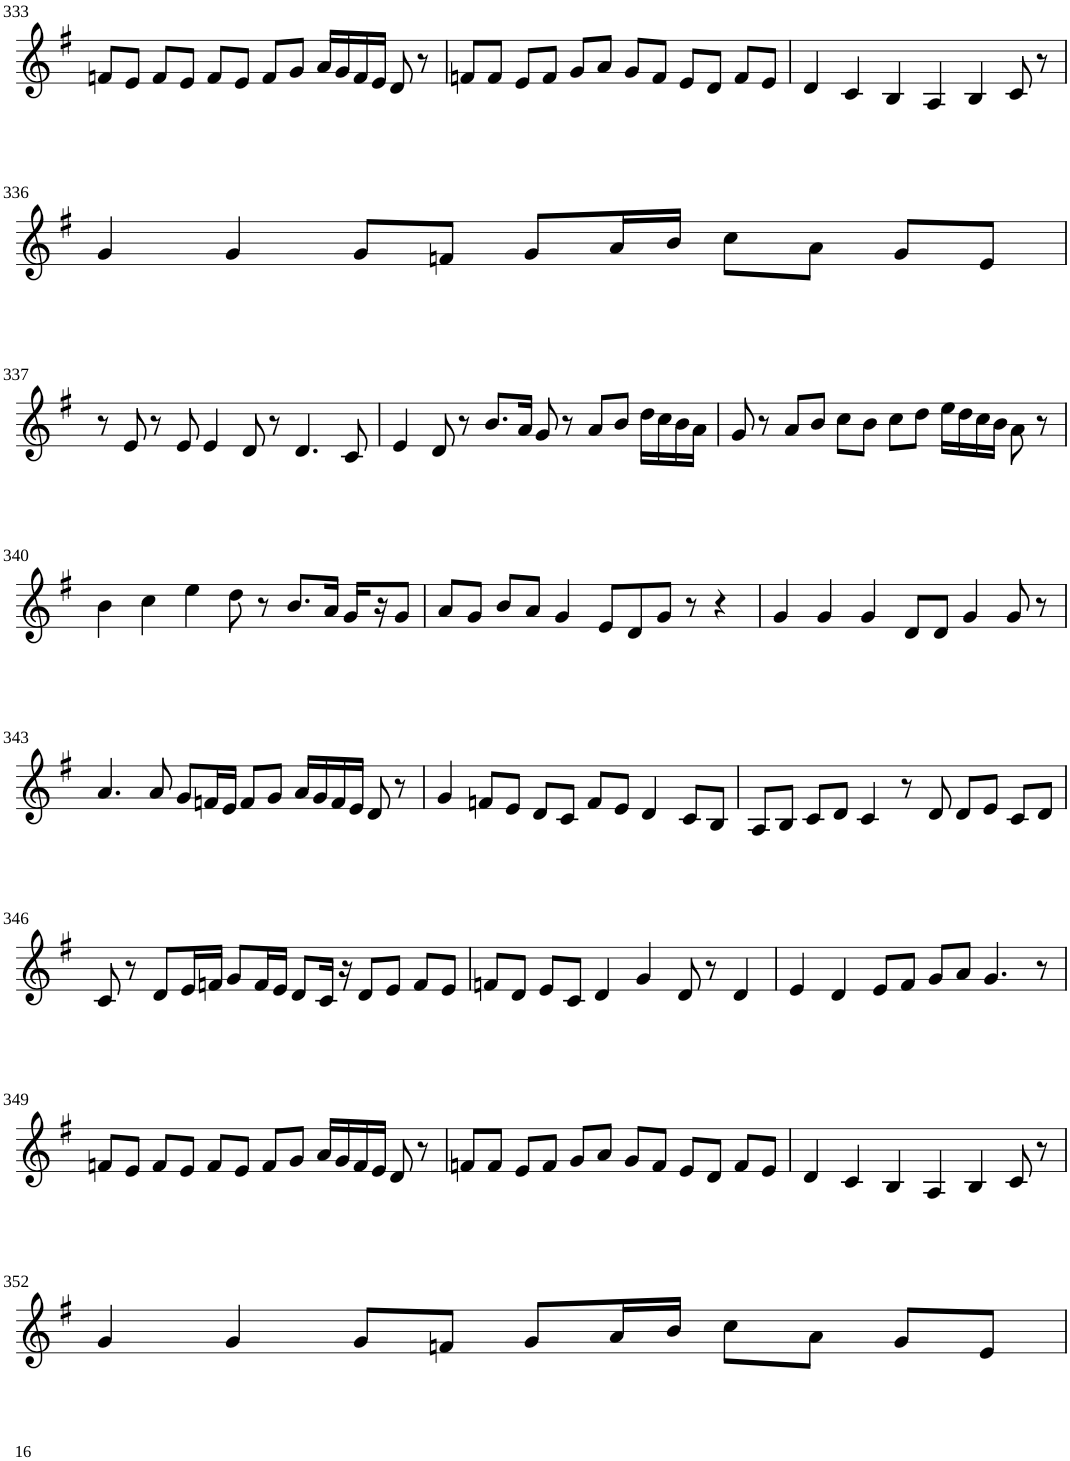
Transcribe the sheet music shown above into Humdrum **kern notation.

**kern
*part1
*staff1
*I"Violin
!!LO:PB:g=z
*clefG2
*k[f#]
*G:
*M6/4
=333
8fn/L
8e/J
8f/L
8e/J
8f/L
8e/J
8f/L
8g/J
16a/LL
16g/
16f/
16e/JJ
8d/
8r
=334
8fn/L
8f/J
8e/L
8f/J
8g/L
8a/J
8g/L
8f/J
8e/L
8d/J
8f/L
8e/J
=335
4d/
4c/
4B/
4A/
4B/
8c/
8r
!!LO:LB:g=z
=336
4g/
4g/
8g/L
8fn/J
8g/L
16a/L
16b/JJ
8cc\L
8a\J
8g/L
8e/J
!!LO:LB:g=z
=337
8r
8e/
8r
8e/
4e/
8d/
8r
4.d/
8c/
=338
4e/
8d/
8r
8.b/L
16a/Jk
8g/
8r
8a/L
8b/J
16dd\LL
16cc\
16b\
16a\JJ
=339
8g/
8r
8a/L
8b/J
8cc\L
8b\J
8cc\L
8dd\J
16ee\LL
16dd\
16cc\
16b\JJ
8a\
8r
!!LO:LB:g=z
=340
4b\
4cc\
4ee\
8dd\
8r
8.b/L
16a/Jk
16g/LL
16r
8g/J
=341
8a/L
8g/J
8b/L
8a/J
4g/
8e/L
8d/
8g/J
8r
4r
=342
4g/
4g/
4g/
8d/L
8d/J
4g/
8g/
8r
!!LO:LB:g=z
=343
4.a/
8a/
8g/L
16fn/L
16e/JJ
8f/L
8g/J
16a/LL
16g/
16f/
16e/JJ
8d/
8r
=344
4g/
8fn/L
8e/J
8d/L
8c/J
8f/L
8e/J
4d/
8c/L
8B/J
=345
8A/L
8B/J
8c/L
8d/J
4c/
8r
8d/
8d/L
8e/J
8c/L
8d/J
!!LO:LB:g=z
=346
8c/
8r
8d/L
16e/L
16fn/JJ
8g/L
16f/L
16e/JJ
8d/L
16c/Jk
16r
8d/L
8e/J
8f/L
8e/J
=347
8fn/L
8d/J
8e/L
8c/J
4d/
4g/
8d/
8r
4d/
=348
4e/
4d/
8e/L
8f#/J
8g/L
8a/J
4.g/
8r
!!LO:LB:g=z
=349
8fn/L
8e/J
8f/L
8e/J
8f/L
8e/J
8f/L
8g/J
16a/LL
16g/
16f/
16e/JJ
8d/
8r
=350
8fn/L
8f/J
8e/L
8f/J
8g/L
8a/J
8g/L
8f/J
8e/L
8d/J
8f/L
8e/J
=351
4d/
4c/
4B/
4A/
4B/
8c/
8r
!!LO:LB:g=z
=352
4g/
4g/
8g/L
8fn/J
8g/L
16a/L
16b/JJ
8cc\L
8a\J
8g/L
8e/J
=
*-
